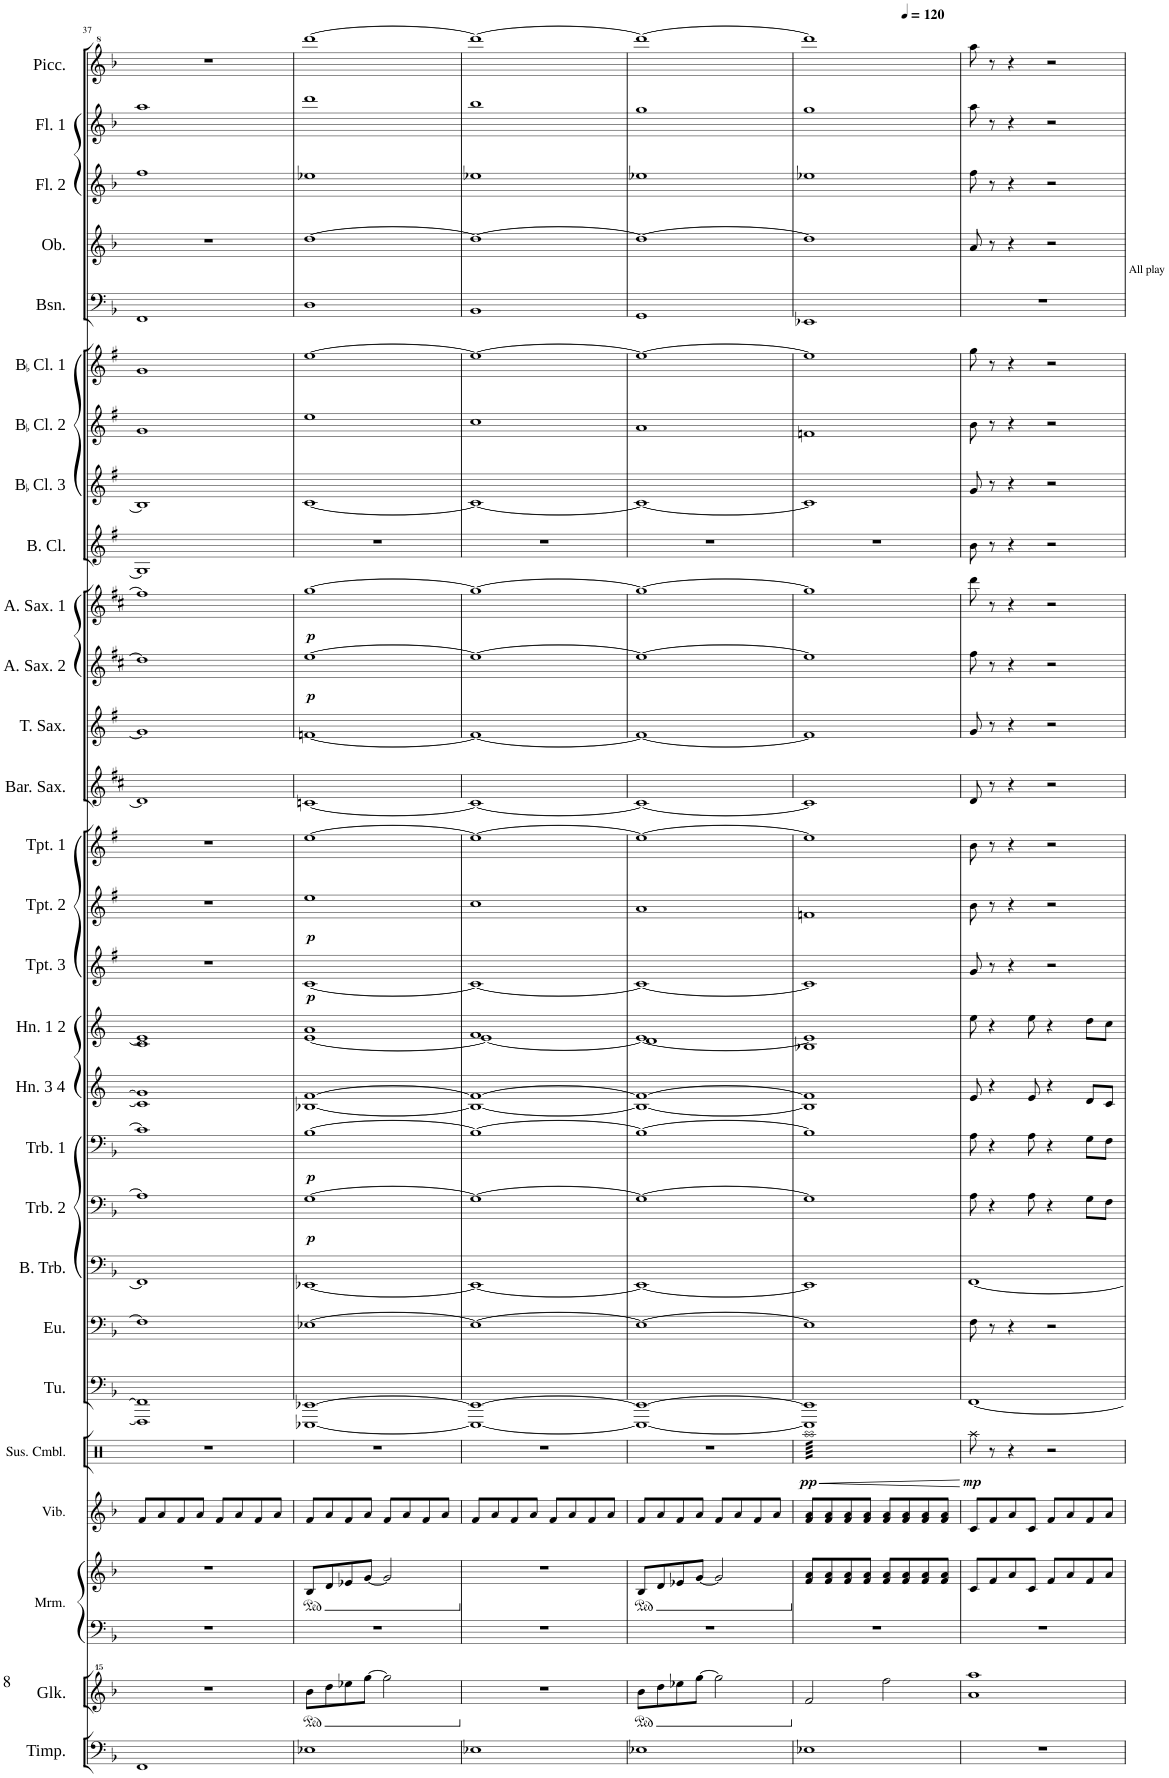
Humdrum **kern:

**kern	**kern	**kern	**kern	**kern	**kern	**dynam	**kern	**kern	**kern	**kern	**dynam	**kern	**dynam	**kern	**kern	**kern	**dynam	**kern	**dynam	**kern	**kern	**kern	**kern	**dynam	**kern	**dynam	**kern	**kern	**kern	**kern	**kern	**kern	**kern	**kern	**kern
*part28	*part27	*part26	*part26	*part25	*part24	*part24	*part23	*part22	*part21	*part20	*part20	*part19	*part19	*part18	*part17	*part16	*part16	*part15	*part15	*part14	*part13	*part12	*part11	*part11	*part10	*part10	*part9	*part8	*part7	*part6	*part5	*part4	*part3	*part2	*part1
*staff29	*staff28	*staff27	*staff26	*staff25	*staff24	*staff24	*staff23	*staff22	*staff21	*staff20	*staff20	*staff19	*staff19	*staff18	*staff17	*staff16	*staff16	*staff15	*staff15	*staff14	*staff13	*staff12	*staff11	*staff11	*staff10	*staff10	*staff9	*staff8	*staff7	*staff6	*staff5	*staff4	*staff3	*staff2	*staff1
*I"Timpani	*I"Glockenspiel	*I"Marimba	*	*I"Vibraphone	*I"Suspended Cymbal	*	*I"Tuba	*I"Euphonium	*I"Bass Trombone	*I"Trombone 2	*	*I"Trombone 1	*	*I"Horn 3 4	*I"Horn 1 2	*I"BaccidentalFlat Trumpet 3	*	*I"BaccidentalFlat Trumpet 2	*	*I"BaccidentalFlat Trumpet 1	*I"Baritone Saxophone	*I"Tenor Saxophone	*I"Alto Saxophone 2	*	*I"Alto Saxophone 1	*	*I"Bass Clarinet	*I"BaccidentalFlat Clarinet 3	*I"BaccidentalFlat Clarinet 2	*I"BaccidentalFlat Clarinet 1	*I"Bassoon	*I"Oboe	*I"Flute 2	*I"Flute 1	*I"Piccolo
*I'Timp.	*I'Glk.	*I'Mrm.	*	*I'Vib.	*I'Sus. Cmbl.	*	*I'Tu.	*I'Eu.	*I'B. Trb.	*I'Trb. 2	*	*I'Trb. 1	*	*I'Hn. 3 4	*I'Hn. 1 2	*I'Tpt. 3	*	*I'Tpt. 2	*	*I'Tpt. 1	*I'Bar. Sax.	*I'T. Sax.	*I'A. Sax. 2	*	*I'A. Sax. 1	*	*I'B. Cl.	*I'BaccidentalFlat Cl. 3	*I'BaccidentalFlat Cl. 2	*I'BaccidentalFlat Cl. 1	*I'Bsn.	*I'Ob.	*I'Fl. 2	*I'Fl. 1	*I'Picc.
!!LO:PB:g=z
*clefF4	*clefG^^2	*clefF4	*clefG2	*clefG2	*clefX	*	*clefF4	*clefF4	*clefF4	*clefF4	*	*clefF4	*	*clefG2	*clefG2	*clefG2	*	*clefG2	*	*clefG2	*clefG2	*clefG2	*clefG2	*	*clefG2	*	*clefG2	*clefG2	*clefG2	*clefG2	*clefF4	*clefG2	*clefG2	*clefG2	*clefG^2
*	*	*	*	*	*	*	*	*	*	*	*	*	*	*Trd4c7	*Trd4c7	*Trd1c2	*	*Trd1c2	*	*Trd1c2	*Trd12c21	*Trd8c14	*Trd5c9	*	*Trd5c9	*	*Trd8c14	*Trd1c2	*Trd1c2	*Trd1c2	*	*	*	*	*Trd-7c-12
*k[b-]	*k[b-]	*k[b-]	*k[b-]	*k[b-]	*k[]	*	*k[b-]	*k[b-]	*k[b-]	*k[b-]	*	*k[b-]	*	*k[]	*k[]	*k[f#]	*	*k[f#]	*	*k[f#]	*k[f#c#]	*k[f#]	*k[f#c#]	*	*k[f#c#]	*	*k[f#]	*k[f#]	*k[f#]	*k[f#]	*k[b-]	*k[b-]	*k[b-]	*k[b-]	*k[b-]
*M4/4	*M4/4	*M4/4	*M4/4	*M4/4	*M4/4	*	*M4/4	*M4/4	*M4/4	*M4/4	*	*M4/4	*	*M4/4	*M4/4	*M4/4	*	*M4/4	*	*M4/4	*M4/4	*M4/4	*M4/4	*	*M4/4	*	*M4/4	*M4/4	*M4/4	*M4/4	*M4/4	*M4/4	*M4/4	*M4/4	*M4/4
=37	=37	=37	=37	=37	=37	=37	=37	=37	=37	=37	=37	=37	=37	=37	=37	=37	=37	=37	=37	=37	=37	=37	=37	=37	=37	=37	=37	=37	=37	=37	=37	=37	=37	=37	=37
*	*	*	*	*	*	*	*	*	*	*	*	*	*	*	*^	*	*	*	*	*	*	*	*	*	*	*	*	*	*	*	*	*	*	*	*
1FF	1r	1r	1r	8f/L	1r	.	1FFF] 1FF]	1F]	1FF]	1A]	.	1c]	.	1c] 1g]	1c	1e]	1r	.	1r	.	1r	1d]	1g]	1dd]	.	1ff#]	.	1G]	1B]	1g	1g	1FF	1r	1ff	1aa	1r
.	.	.	.	8a/	.	.	.	.	.	.	.	.	.	.	.	.	.	.	.	.	.	.	.	.	.	.	.	.	.	.	.	.	.	.	.	.
.	.	.	.	8f/	.	.	.	.	.	.	.	.	.	.	.	.	.	.	.	.	.	.	.	.	.	.	.	.	.	.	.	.	.	.	.	.
.	.	.	.	8a/J	.	.	.	.	.	.	.	.	.	.	.	.	.	.	.	.	.	.	.	.	.	.	.	.	.	.	.	.	.	.	.	.
.	.	.	.	8f/L	.	.	.	.	.	.	.	.	.	.	.	.	.	.	.	.	.	.	.	.	.	.	.	.	.	.	.	.	.	.	.	.
.	.	.	.	8a/	.	.	.	.	.	.	.	.	.	.	.	.	.	.	.	.	.	.	.	.	.	.	.	.	.	.	.	.	.	.	.	.
.	.	.	.	8f/	.	.	.	.	.	.	.	.	.	.	.	.	.	.	.	.	.	.	.	.	.	.	.	.	.	.	.	.	.	.	.	.
.	.	.	.	8a/J	.	.	.	.	.	.	.	.	.	.	.	.	.	.	.	.	.	.	.	.	.	.	.	.	.	.	.	.	.	.	.	.
=38	=38	=38	=38	=38	=38	=38	=38	=38	=38	=38	=38	=38	=38	=38	=38	=38	=38	=38	=38	=38	=38	=38	=38	=38	=38	=38	=38	=38	=38	=38	=38	=38	=38	=38	=38	=38
*	*ped	*	*	*	*	*	*	*	*	*	*	*	*	*	*	*	*	*	*	*	*	*	*	*	*	*	*	*	*	*	*	*	*	*	*	*
*	*	*	*ped	*	*	*	*	*	*	*	*	*	*	*	*	*	*	*	*	*	*	*	*	*	*	*	*	*	*	*	*	*	*	*	*	*
!	!	!	!	!	!	!	!	!	!	!	!	!	!	!	!	!	!	!	!	!	!	!	!	!	!	!	!	!	!	!	!	!LO:TX:a:t=All play	!	!	!	!
!	!	!	!	!	!	!	!	!	!	!	!LO:DY:b	!	!LO:DY:b	!	!	!	!	!LO:DY:b	!	!LO:DY:b	!	!	!	!	!LO:DY:b	!	!LO:DY:b	!	!	!	!	!	!	!	!	!
1E-X	8bbb-\L	1r	8B-/L	8f/L	1r	.	[1EEE-X [1EE-X	[1E-X	[1EE-X	[1G	p	[1B-	p	[1B-X [1f	1a	[1e	[1c	p	1ee	p	[1ee	[1cn	[1fn	[1ee	p	[1gg	p	1r	[1c	1ee	[1ee	1D	[1dd	1ee-X	1ddd	[1dddd
.	8dddd\	.	8d/	8a/	.	.	.	.	.	.	.	.	.	.	.	.	.	.	.	.	.	.	.	.	.	.	.	.	.	.	.	.	.	.	.	.
.	8eeee-X\	.	8e-X/	8f/	.	.	.	.	.	.	.	.	.	.	.	.	.	.	.	.	.	.	.	.	.	.	.	.	.	.	.	.	.	.	.	.
.	[8gggg\J	.	[8g/J	8a/J	.	.	.	.	.	.	.	.	.	.	.	.	.	.	.	.	.	.	.	.	.	.	.	.	.	.	.	.	.	.	.	.
.	2gggg\]	.	2g/]	8f/L	.	.	.	.	.	.	.	.	.	.	.	.	.	.	.	.	.	.	.	.	.	.	.	.	.	.	.	.	.	.	.	.
.	.	.	.	8a/	.	.	.	.	.	.	.	.	.	.	.	.	.	.	.	.	.	.	.	.	.	.	.	.	.	.	.	.	.	.	.	.
.	.	.	.	8f/	.	.	.	.	.	.	.	.	.	.	.	.	.	.	.	.	.	.	.	.	.	.	.	.	.	.	.	.	.	.	.	.
.	.	.	.	8a/J	.	.	.	.	.	.	.	.	.	.	.	.	.	.	.	.	.	.	.	.	.	.	.	.	.	.	.	.	.	.	.	.
=39	=39	=39	=39	=39	=39	=39	=39	=39	=39	=39	=39	=39	=39	=39	=39	=39	=39	=39	=39	=39	=39	=39	=39	=39	=39	=39	=39	=39	=39	=39	=39	=39	=39	=39	=39	=39
*	*Xped	*	*	*	*	*	*	*	*	*	*	*	*	*	*	*	*	*	*	*	*	*	*	*	*	*	*	*	*	*	*	*	*	*	*	*
*	*	*	*Xped	*	*	*	*	*	*	*	*	*	*	*	*	*	*	*	*	*	*	*	*	*	*	*	*	*	*	*	*	*	*	*	*	*
1E-X	1r	1r	1r	8f/L	1r	.	1EEE-_ 1EE-_	1E-_	1EE-_	1G_	.	1B-_	.	1B-_ 1f_	1f	1e_	1c_	.	1cc	.	1ee_	1c_	1f_	1ee_	.	1gg_	.	1r	1c_	1cc	1ee_	1BB-	1dd_	1ee-X	1bb-	1dddd_
.	.	.	.	8a/	.	.	.	.	.	.	.	.	.	.	.	.	.	.	.	.	.	.	.	.	.	.	.	.	.	.	.	.	.	.	.	.
.	.	.	.	8f/	.	.	.	.	.	.	.	.	.	.	.	.	.	.	.	.	.	.	.	.	.	.	.	.	.	.	.	.	.	.	.	.
.	.	.	.	8a/J	.	.	.	.	.	.	.	.	.	.	.	.	.	.	.	.	.	.	.	.	.	.	.	.	.	.	.	.	.	.	.	.
.	.	.	.	8f/L	.	.	.	.	.	.	.	.	.	.	.	.	.	.	.	.	.	.	.	.	.	.	.	.	.	.	.	.	.	.	.	.
.	.	.	.	8a/	.	.	.	.	.	.	.	.	.	.	.	.	.	.	.	.	.	.	.	.	.	.	.	.	.	.	.	.	.	.	.	.
.	.	.	.	8f/	.	.	.	.	.	.	.	.	.	.	.	.	.	.	.	.	.	.	.	.	.	.	.	.	.	.	.	.	.	.	.	.
.	.	.	.	8a/J	.	.	.	.	.	.	.	.	.	.	.	.	.	.	.	.	.	.	.	.	.	.	.	.	.	.	.	.	.	.	.	.
=40	=40	=40	=40	=40	=40	=40	=40	=40	=40	=40	=40	=40	=40	=40	=40	=40	=40	=40	=40	=40	=40	=40	=40	=40	=40	=40	=40	=40	=40	=40	=40	=40	=40	=40	=40	=40
*	*ped	*	*	*	*	*	*	*	*	*	*	*	*	*	*	*	*	*	*	*	*	*	*	*	*	*	*	*	*	*	*	*	*	*	*	*
*	*	*	*ped	*	*	*	*	*	*	*	*	*	*	*	*	*	*	*	*	*	*	*	*	*	*	*	*	*	*	*	*	*	*	*	*	*
1E-X	8bbb-\L	1r	8B-/L	8f/L	1r	.	1EEE-_ 1EE-_	1E-_	1EE-_	1G_	.	1B-_	.	1B-_ 1f_	1d	1e_	1c_	.	1a	.	1ee_	1c_	1f_	1ee_	.	1gg_	.	1r	1c_	1a	1ee_	1GG	1dd_	1ee-X	1gg	1dddd_
.	8dddd\	.	8d/	8a/	.	.	.	.	.	.	.	.	.	.	.	.	.	.	.	.	.	.	.	.	.	.	.	.	.	.	.	.	.	.	.	.
.	8eeee-X\	.	8e-X/	8f/	.	.	.	.	.	.	.	.	.	.	.	.	.	.	.	.	.	.	.	.	.	.	.	.	.	.	.	.	.	.	.	.
.	[8gggg\J	.	[8g/J	8a/J	.	.	.	.	.	.	.	.	.	.	.	.	.	.	.	.	.	.	.	.	.	.	.	.	.	.	.	.	.	.	.	.
.	2gggg\]	.	2g/]	8f/L	.	.	.	.	.	.	.	.	.	.	.	.	.	.	.	.	.	.	.	.	.	.	.	.	.	.	.	.	.	.	.	.
.	.	.	.	8a/	.	.	.	.	.	.	.	.	.	.	.	.	.	.	.	.	.	.	.	.	.	.	.	.	.	.	.	.	.	.	.	.
.	.	.	.	8f/	.	.	.	.	.	.	.	.	.	.	.	.	.	.	.	.	.	.	.	.	.	.	.	.	.	.	.	.	.	.	.	.
.	.	.	.	8a/J	.	.	.	.	.	.	.	.	.	.	.	.	.	.	.	.	.	.	.	.	.	.	.	.	.	.	.	.	.	.	.	.
=41	=41	=41	=41	=41	=41	=41	=41	=41	=41	=41	=41	=41	=41	=41	=41	=41	=41	=41	=41	=41	=41	=41	=41	=41	=41	=41	=41	=41	=41	=41	=41	=41	=41	=41	=41	=41
*	*Xped	*	*	*	*	*	*	*	*	*	*	*	*	*	*	*	*	*	*	*	*	*	*	*	*	*	*	*	*	*	*	*	*	*	*	*
*	*	*	*Xped	*	*	*	*	*	*	*	*	*	*	*	*	*	*	*	*	*	*	*	*	*	*	*	*	*	*	*	*	*	*	*	*	*
*	*	*	*	*	*	*	*	*	*	*	*	*	*	*	*	*	*	*	*	*	*	*	*	*	*	*	*	*	*	*	*	*	*	*	*	*MM120
!	!	!	!	!	!	!LO:HP:b	!	!	!	!	!	!	!	!	!	!	!	!	!	!	!	!	!	!	!	!	!	!	!	!	!	!	!	!	!	!
!	!	!	!	!	!	!LO:DY:n=1:b	!	!	!	!	!	!	!	!	!	!	!	!	!	!	!	!	!	!	!	!	!	!	!	!	!	!	!	!	!	!
*	*	*	*	*	*tremolo	*	*	*	*	*	*	*	*	*	*	*	*	*	*	*	*	*	*	*	*	*	*	*	*	*	*	*	*	*	*	*
1E-X	2fff/	1r	8f/ 8a/L	8f/ 8a/L	64RaaLLLL	< pp	1EEE-] 1EE-]	1E-]	1EE-]	1G]	.	1B-]	.	1B-] 1f]	1B-X	1e]	1c]	.	1fn	.	1ee]	1c]	1f]	1ee]	.	1gg]	.	1r	1c]	1fn	1ee]	1EE-X	1dd]	1ee-X	1gg	1dddd]
.	.	.	.	.	64Raa	.	.	.	.	.	.	.	.	.	.	.	.	.	.	.	.	.	.	.	.	.	.	.	.	.	.	.	.	.	.	.
.	.	.	.	.	64Raa	.	.	.	.	.	.	.	.	.	.	.	.	.	.	.	.	.	.	.	.	.	.	.	.	.	.	.	.	.	.	.
.	.	.	.	.	64Raa	.	.	.	.	.	.	.	.	.	.	.	.	.	.	.	.	.	.	.	.	.	.	.	.	.	.	.	.	.	.	.
.	.	.	.	.	64Raa	.	.	.	.	.	.	.	.	.	.	.	.	.	.	.	.	.	.	.	.	.	.	.	.	.	.	.	.	.	.	.
.	.	.	.	.	64Raa	.	.	.	.	.	.	.	.	.	.	.	.	.	.	.	.	.	.	.	.	.	.	.	.	.	.	.	.	.	.	.
.	.	.	.	.	64Raa	.	.	.	.	.	.	.	.	.	.	.	.	.	.	.	.	.	.	.	.	.	.	.	.	.	.	.	.	.	.	.
.	.	.	.	.	64Raa	.	.	.	.	.	.	.	.	.	.	.	.	.	.	.	.	.	.	.	.	.	.	.	.	.	.	.	.	.	.	.
.	.	.	8f/ 8a/	8f/ 8a/	64Raa	.	.	.	.	.	.	.	.	.	.	.	.	.	.	.	.	.	.	.	.	.	.	.	.	.	.	.	.	.	.	.
.	.	.	.	.	64Raa	.	.	.	.	.	.	.	.	.	.	.	.	.	.	.	.	.	.	.	.	.	.	.	.	.	.	.	.	.	.	.
.	.	.	.	.	64Raa	.	.	.	.	.	.	.	.	.	.	.	.	.	.	.	.	.	.	.	.	.	.	.	.	.	.	.	.	.	.	.
.	.	.	.	.	64Raa	.	.	.	.	.	.	.	.	.	.	.	.	.	.	.	.	.	.	.	.	.	.	.	.	.	.	.	.	.	.	.
.	.	.	.	.	64Raa	.	.	.	.	.	.	.	.	.	.	.	.	.	.	.	.	.	.	.	.	.	.	.	.	.	.	.	.	.	.	.
.	.	.	.	.	64Raa	.	.	.	.	.	.	.	.	.	.	.	.	.	.	.	.	.	.	.	.	.	.	.	.	.	.	.	.	.	.	.
.	.	.	.	.	64Raa	.	.	.	.	.	.	.	.	.	.	.	.	.	.	.	.	.	.	.	.	.	.	.	.	.	.	.	.	.	.	.
.	.	.	.	.	64Raa	.	.	.	.	.	.	.	.	.	.	.	.	.	.	.	.	.	.	.	.	.	.	.	.	.	.	.	.	.	.	.
.	.	.	8f/ 8a/	8f/ 8a/	64Raa	.	.	.	.	.	.	.	.	.	.	.	.	.	.	.	.	.	.	.	.	.	.	.	.	.	.	.	.	.	.	.
.	.	.	.	.	64Raa	.	.	.	.	.	.	.	.	.	.	.	.	.	.	.	.	.	.	.	.	.	.	.	.	.	.	.	.	.	.	.
.	.	.	.	.	64Raa	.	.	.	.	.	.	.	.	.	.	.	.	.	.	.	.	.	.	.	.	.	.	.	.	.	.	.	.	.	.	.
.	.	.	.	.	64Raa	.	.	.	.	.	.	.	.	.	.	.	.	.	.	.	.	.	.	.	.	.	.	.	.	.	.	.	.	.	.	.
.	.	.	.	.	64Raa	.	.	.	.	.	.	.	.	.	.	.	.	.	.	.	.	.	.	.	.	.	.	.	.	.	.	.	.	.	.	.
.	.	.	.	.	64Raa	.	.	.	.	.	.	.	.	.	.	.	.	.	.	.	.	.	.	.	.	.	.	.	.	.	.	.	.	.	.	.
.	.	.	.	.	64Raa	.	.	.	.	.	.	.	.	.	.	.	.	.	.	.	.	.	.	.	.	.	.	.	.	.	.	.	.	.	.	.
.	.	.	.	.	64Raa	.	.	.	.	.	.	.	.	.	.	.	.	.	.	.	.	.	.	.	.	.	.	.	.	.	.	.	.	.	.	.
.	.	.	8f/ 8a/J	8f/ 8a/J	64Raa	.	.	.	.	.	.	.	.	.	.	.	.	.	.	.	.	.	.	.	.	.	.	.	.	.	.	.	.	.	.	.
.	.	.	.	.	64Raa	.	.	.	.	.	.	.	.	.	.	.	.	.	.	.	.	.	.	.	.	.	.	.	.	.	.	.	.	.	.	.
.	.	.	.	.	64Raa	.	.	.	.	.	.	.	.	.	.	.	.	.	.	.	.	.	.	.	.	.	.	.	.	.	.	.	.	.	.	.
.	.	.	.	.	64Raa	.	.	.	.	.	.	.	.	.	.	.	.	.	.	.	.	.	.	.	.	.	.	.	.	.	.	.	.	.	.	.
.	.	.	.	.	64Raa	.	.	.	.	.	.	.	.	.	.	.	.	.	.	.	.	.	.	.	.	.	.	.	.	.	.	.	.	.	.	.
.	.	.	.	.	64Raa	.	.	.	.	.	.	.	.	.	.	.	.	.	.	.	.	.	.	.	.	.	.	.	.	.	.	.	.	.	.	.
.	.	.	.	.	64Raa	.	.	.	.	.	.	.	.	.	.	.	.	.	.	.	.	.	.	.	.	.	.	.	.	.	.	.	.	.	.	.
.	.	.	.	.	64Raa	.	.	.	.	.	.	.	.	.	.	.	.	.	.	.	.	.	.	.	.	.	.	.	.	.	.	.	.	.	.	.
.	2ffff\	.	8f/ 8a/L	8f/ 8a/L	64Raa	.	.	.	.	.	.	.	.	.	.	.	.	.	.	.	.	.	.	.	.	.	.	.	.	.	.	.	.	.	.	.
.	.	.	.	.	64Raa	.	.	.	.	.	.	.	.	.	.	.	.	.	.	.	.	.	.	.	.	.	.	.	.	.	.	.	.	.	.	.
.	.	.	.	.	64Raa	.	.	.	.	.	.	.	.	.	.	.	.	.	.	.	.	.	.	.	.	.	.	.	.	.	.	.	.	.	.	.
.	.	.	.	.	64Raa	.	.	.	.	.	.	.	.	.	.	.	.	.	.	.	.	.	.	.	.	.	.	.	.	.	.	.	.	.	.	.
.	.	.	.	.	64Raa	.	.	.	.	.	.	.	.	.	.	.	.	.	.	.	.	.	.	.	.	.	.	.	.	.	.	.	.	.	.	.
.	.	.	.	.	64Raa	.	.	.	.	.	.	.	.	.	.	.	.	.	.	.	.	.	.	.	.	.	.	.	.	.	.	.	.	.	.	.
.	.	.	.	.	64Raa	.	.	.	.	.	.	.	.	.	.	.	.	.	.	.	.	.	.	.	.	.	.	.	.	.	.	.	.	.	.	.
.	.	.	.	.	64Raa	.	.	.	.	.	.	.	.	.	.	.	.	.	.	.	.	.	.	.	.	.	.	.	.	.	.	.	.	.	.	.
.	.	.	8f/ 8a/	8f/ 8a/	64Raa	.	.	.	.	.	.	.	.	.	.	.	.	.	.	.	.	.	.	.	.	.	.	.	.	.	.	.	.	.	.	.
.	.	.	.	.	64Raa	.	.	.	.	.	.	.	.	.	.	.	.	.	.	.	.	.	.	.	.	.	.	.	.	.	.	.	.	.	.	.
.	.	.	.	.	64Raa	.	.	.	.	.	.	.	.	.	.	.	.	.	.	.	.	.	.	.	.	.	.	.	.	.	.	.	.	.	.	.
.	.	.	.	.	64Raa	.	.	.	.	.	.	.	.	.	.	.	.	.	.	.	.	.	.	.	.	.	.	.	.	.	.	.	.	.	.	.
.	.	.	.	.	64Raa	.	.	.	.	.	.	.	.	.	.	.	.	.	.	.	.	.	.	.	.	.	.	.	.	.	.	.	.	.	.	.
.	.	.	.	.	64Raa	.	.	.	.	.	.	.	.	.	.	.	.	.	.	.	.	.	.	.	.	.	.	.	.	.	.	.	.	.	.	.
.	.	.	.	.	64Raa	.	.	.	.	.	.	.	.	.	.	.	.	.	.	.	.	.	.	.	.	.	.	.	.	.	.	.	.	.	.	.
.	.	.	.	.	64Raa	.	.	.	.	.	.	.	.	.	.	.	.	.	.	.	.	.	.	.	.	.	.	.	.	.	.	.	.	.	.	.
.	.	.	8f/ 8a/	8f/ 8a/	64Raa	.	.	.	.	.	.	.	.	.	.	.	.	.	.	.	.	.	.	.	.	.	.	.	.	.	.	.	.	.	.	.
.	.	.	.	.	64Raa	.	.	.	.	.	.	.	.	.	.	.	.	.	.	.	.	.	.	.	.	.	.	.	.	.	.	.	.	.	.	.
.	.	.	.	.	64Raa	.	.	.	.	.	.	.	.	.	.	.	.	.	.	.	.	.	.	.	.	.	.	.	.	.	.	.	.	.	.	.
.	.	.	.	.	64Raa	.	.	.	.	.	.	.	.	.	.	.	.	.	.	.	.	.	.	.	.	.	.	.	.	.	.	.	.	.	.	.
.	.	.	.	.	64Raa	.	.	.	.	.	.	.	.	.	.	.	.	.	.	.	.	.	.	.	.	.	.	.	.	.	.	.	.	.	.	.
.	.	.	.	.	64Raa	.	.	.	.	.	.	.	.	.	.	.	.	.	.	.	.	.	.	.	.	.	.	.	.	.	.	.	.	.	.	.
.	.	.	.	.	64Raa	.	.	.	.	.	.	.	.	.	.	.	.	.	.	.	.	.	.	.	.	.	.	.	.	.	.	.	.	.	.	.
.	.	.	.	.	64Raa	.	.	.	.	.	.	.	.	.	.	.	.	.	.	.	.	.	.	.	.	.	.	.	.	.	.	.	.	.	.	.
.	.	.	8f/ 8a/J	8f/ 8a/J	64Raa	.	.	.	.	.	.	.	.	.	.	.	.	.	.	.	.	.	.	.	.	.	.	.	.	.	.	.	.	.	.	.
.	.	.	.	.	64Raa	.	.	.	.	.	.	.	.	.	.	.	.	.	.	.	.	.	.	.	.	.	.	.	.	.	.	.	.	.	.	.
.	.	.	.	.	64Raa	.	.	.	.	.	.	.	.	.	.	.	.	.	.	.	.	.	.	.	.	.	.	.	.	.	.	.	.	.	.	.
.	.	.	.	.	64Raa	.	.	.	.	.	.	.	.	.	.	.	.	.	.	.	.	.	.	.	.	.	.	.	.	.	.	.	.	.	.	.
.	.	.	.	.	64Raa	.	.	.	.	.	.	.	.	.	.	.	.	.	.	.	.	.	.	.	.	.	.	.	.	.	.	.	.	.	.	.
.	.	.	.	.	64Raa	.	.	.	.	.	.	.	.	.	.	.	.	.	.	.	.	.	.	.	.	.	.	.	.	.	.	.	.	.	.	.
.	.	.	.	.	64Raa	.	.	.	.	.	.	.	.	.	.	.	.	.	.	.	.	.	.	.	.	.	.	.	.	.	.	.	.	.	.	.
.	.	.	.	.	64RaaJJJJ	.	.	.	.	.	.	.	.	.	.	.	.	.	.	.	.	.	.	.	.	.	.	.	.	.	.	.	.	.	.	.
*	*	*	*	*	*Xtremolo	*	*	*	*	*	*	*	*	*	*	*	*	*	*	*	*	*	*	*	*	*	*	*	*	*	*	*	*	*	*	*
*	*	*	*	*	*	*	*	*	*	*	*	*	*	*	*v	*v	*	*	*	*	*	*	*	*	*	*	*	*	*	*	*	*	*	*	*	*
.	.	.	.	.	.	[	.	.	.	.	.	.	.	.	.	.	.	.	.	.	.	.	.	.	.	.	.	.	.	.	.	.	.	.	.
=42	=42	=42	=42	=42	=42	=42	=42	=42	=42	=42	=42	=42	=42	=42	=42	=42	=42	=42	=42	=42	=42	=42	=42	=42	=42	=42	=42	=42	=42	=42	=42	=42	=42	=42	=42
!	!	!	!	!	!	!LO:DY:b	!	!	!	!	!	!	!	!	!	!	!	!	!	!	!	!	!	!	!	!	!	!	!	!	!	!	!	!	!
1r	1aaa 1aaaa	1r	8c/L	8c/L	8Raa\	mp	[1FF	8F\	[1FF	8A\	.	8A\	.	8e/	8ee\	8g/	.	8b\	.	8b\	8d/	8g/	8ff#\	.	8ddd\	.	8b\	8g/	8b\	8gg\	1r	8a/	8ff\	8aa\	8aaa\
.	.	.	8f/	8f/	8r	.	.	8r	.	4r	.	4r	.	4r	4r	8r	.	8r	.	8r	8r	8r	8r	.	8r	.	8r	8r	8r	8r	.	8r	8r	8r	8r
.	.	.	8a/	8a/	4r	.	.	4r	.	.	.	.	.	.	.	4r	.	4r	.	4r	4r	4r	4r	.	4r	.	4r	4r	4r	4r	.	4r	4r	4r	4r
.	.	.	8c/J	8c/J	.	.	.	.	.	8A\	.	8A\	.	8e/	8ee\	.	.	.	.	.	.	.	.	.	.	.	.	.	.	.	.	.	.	.	.
.	.	.	8f/L	8f/L	2r	.	.	2r	.	4r	.	4r	.	4r	4r	2r	.	2r	.	2r	2r	2r	2r	.	2r	.	2r	2r	2r	2r	.	2r	2r	2r	2r
.	.	.	8a/	8a/	.	.	.	.	.	.	.	.	.	.	.	.	.	.	.	.	.	.	.	.	.	.	.	.	.	.	.	.	.	.	.
.	.	.	8f/	8f/	.	.	.	.	.	8G\L	.	8G\L	.	8d/L	8dd\L	.	.	.	.	.	.	.	.	.	.	.	.	.	.	.	.	.	.	.	.
.	.	.	8a/J	8a/J	.	.	.	.	.	8F\J	.	8F\J	.	8c/J	8cc\J	.	.	.	.	.	.	.	.	.	.	.	.	.	.	.	.	.	.	.	.
=	=	=	=	=	=	=	=	=	=	=	=	=	=	=	=	=	=	=	=	=	=	=	=	=	=	=	=	=	=	=	=	=	=	=	=
*-	*-	*-	*-	*-	*-	*-	*-	*-	*-	*-	*-	*-	*-	*-	*-	*-	*-	*-	*-	*-	*-	*-	*-	*-	*-	*-	*-	*-	*-	*-	*-	*-	*-	*-	*-
